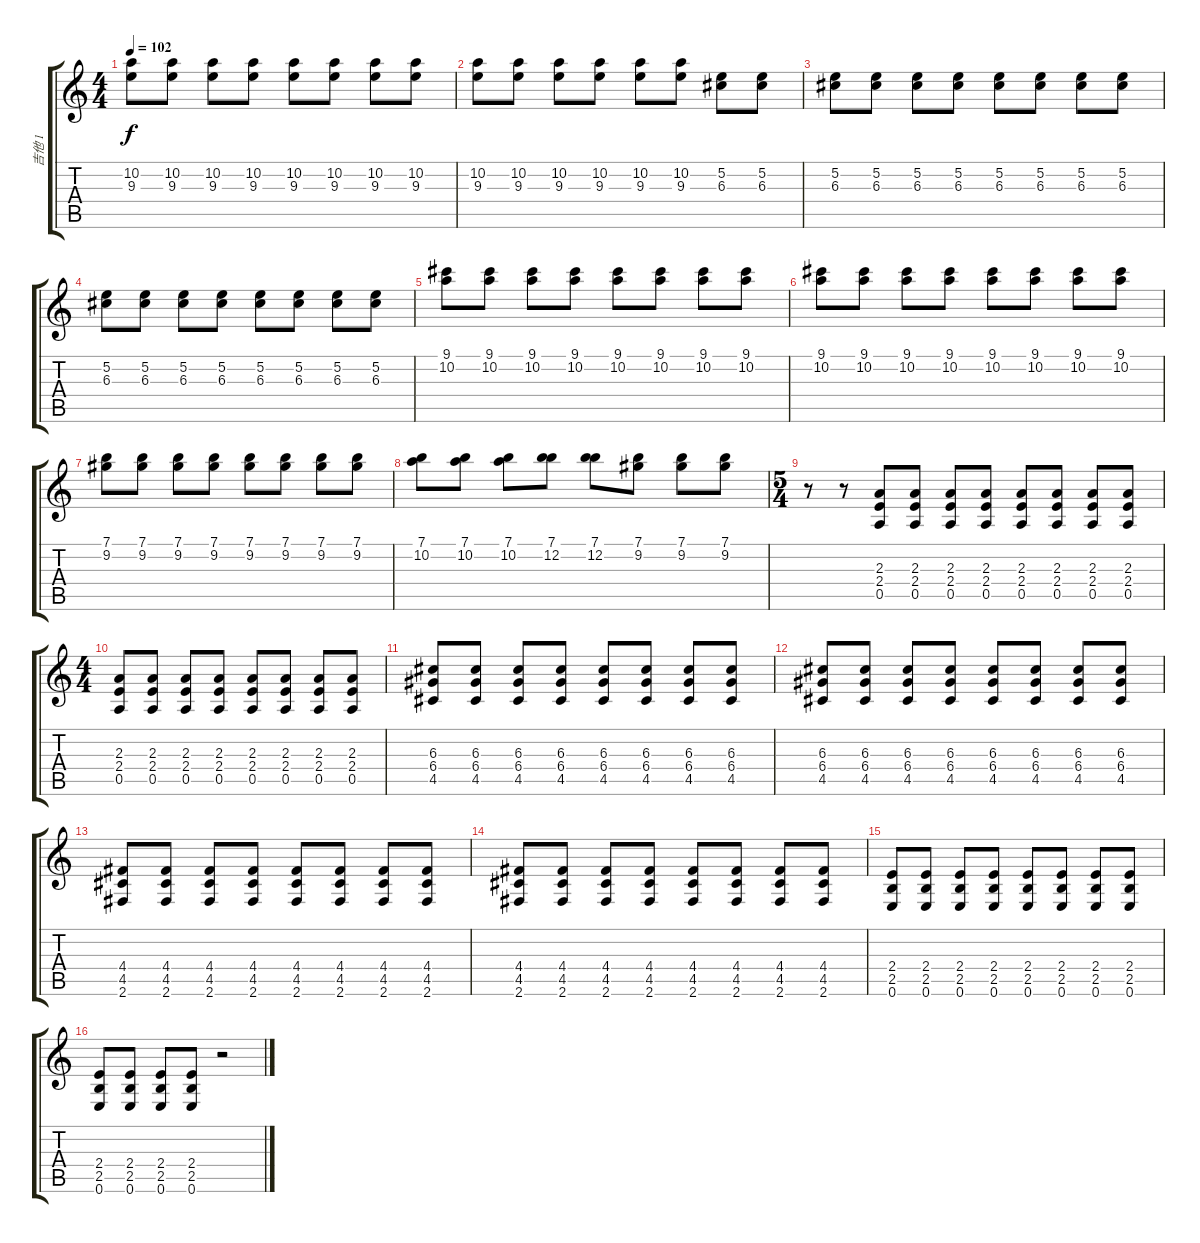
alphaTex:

\track ("吉他 1" "吉他 1") {instrument overdrivenguitar}
\staff {score tabs}
\tuning (E4 B3 G3 D3 A2 E2) {hide}
\ts (4 4)
\tempo 102
\clef g2
\ks c
(10.2 9.3).8{dy f volume 16} (10.2 9.3).8 (10.2 9.3).8 (10.2 9.3).8 (10.2 9.3).8 (10.2 9.3).8 (10.2 9.3).8 (10.2 9.3).8 |
(10.2 9.3).8 (10.2 9.3).8 (10.2 9.3).8 (10.2 9.3).8 (10.2 9.3).8 (10.2 9.3).8 (5.2 6.3).8 (5.2 6.3).8 |
(5.2 6.3).8 (5.2 6.3).8 (5.2 6.3).8 (5.2 6.3).8 (5.2 6.3).8 (5.2 6.3).8 (5.2 6.3).8 (5.2 6.3).8 |
(5.2 6.3).8 (5.2 6.3).8 (5.2 6.3).8 (5.2 6.3).8 (5.2 6.3).8 (5.2 6.3).8 (5.2 6.3).8 (5.2 6.3).8 |
(9.1 10.2).8 (9.1 10.2).8 (9.1 10.2).8 (9.1 10.2).8 (9.1 10.2).8 (9.1 10.2).8 (9.1 10.2).8 (9.1 10.2).8 |
(9.1 10.2).8 (9.1 10.2).8 (9.1 10.2).8 (9.1 10.2).8 (9.1 10.2).8 (9.1 10.2).8 (9.1 10.2).8 (9.1 10.2).8 |
(7.1 9.2).8 (7.1 9.2).8 (7.1 9.2).8 (7.1 9.2).8 (7.1 9.2).8 (7.1 9.2).8 (7.1 9.2).8 (7.1 9.2).8 |
(7.1 10.2).8 (7.1 10.2).8 (7.1 10.2).8 (7.1 12.2).8 (7.1 12.2).8 (7.1 9.2).8 (7.1 9.2).8 (7.1 9.2).8 |
\ts (5 4)
r.8{volume 13} r.8 (2.3 2.4 0.5).8 (2.3 2.4 0.5).8 (2.3 2.4 0.5).8 (2.3 2.4 0.5).8 (2.3 2.4 0.5).8 (2.3 2.4 0.5).8 (2.3 2.4 0.5).8 (2.3 2.4 0.5).8 |
\ts (4 4)
(2.3 2.4 0.5).8 (2.3 2.4 0.5).8 (2.3 2.4 0.5).8 (2.3 2.4 0.5).8 (2.3 2.4 0.5).8 (2.3 2.4 0.5).8 (2.3 2.4 0.5).8 (2.3 2.4 0.5).8 |
(6.3 6.4 4.5).8 (6.3 6.4 4.5).8 (6.3 6.4 4.5).8 (6.3 6.4 4.5).8 (6.3 6.4 4.5).8 (6.3 6.4 4.5).8 (6.3 6.4 4.5).8 (6.3 6.4 4.5).8 |
(6.3 6.4 4.5).8 (6.3 6.4 4.5).8 (6.3 6.4 4.5).8 (6.3 6.4 4.5).8 (6.3 6.4 4.5).8 (6.3 6.4 4.5).8 (6.3 6.4 4.5).8 (6.3 6.4 4.5).8 |
(4.4 4.5 2.6).8 (4.4 4.5 2.6).8 (4.4 4.5 2.6).8 (4.4 4.5 2.6).8 (4.4 4.5 2.6).8 (4.4 4.5 2.6).8 (4.4 4.5 2.6).8 (4.4 4.5 2.6).8 |
(4.4 4.5 2.6).8 (4.4 4.5 2.6).8 (4.4 4.5 2.6).8 (4.4 4.5 2.6).8 (4.4 4.5 2.6).8 (4.4 4.5 2.6).8 (4.4 4.5 2.6).8 (4.4 4.5 2.6).8 |
(2.4 2.5 0.6).8 (2.4 2.5 0.6).8 (2.4 2.5 0.6).8 (2.4 2.5 0.6).8 (2.4 2.5 0.6).8 (2.4 2.5 0.6).8 (2.4 2.5 0.6).8 (2.4 2.5 0.6).8 |
(2.4 2.5 0.6).8 (2.4 2.5 0.6).8 (2.4 2.5 0.6).8 (2.4 2.5 0.6).8 r.2
